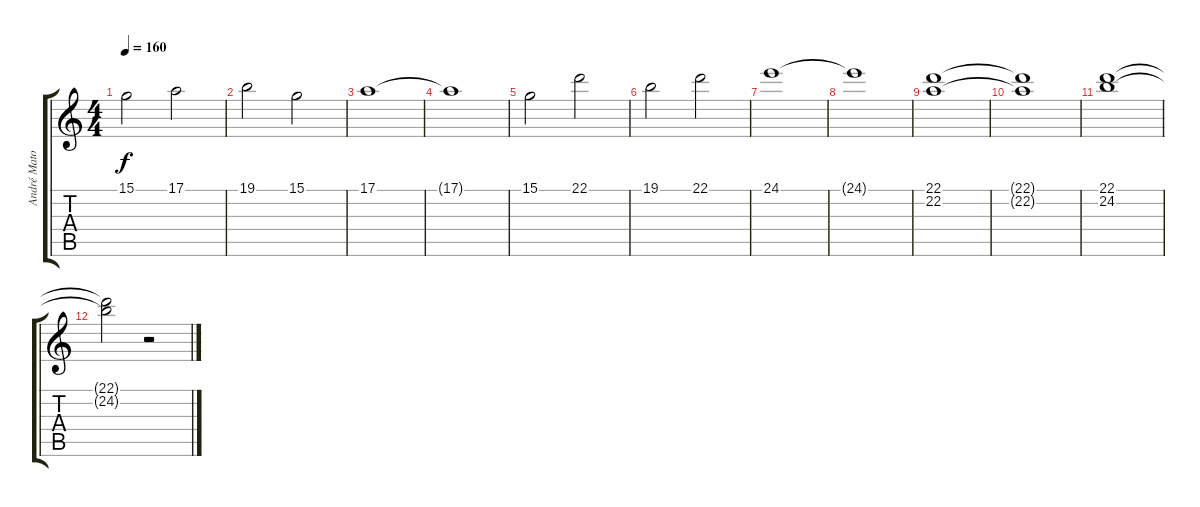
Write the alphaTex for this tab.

\track ("André Matos Vocal" "André Mato") {instrument lead6voice}
\staff {score tabs}
\tuning (E4 B3 G3 D3 A2 E2) {hide}
\ts (4 4)
\tempo 160
\clef g2
\ks c
15.1.2{dy f instrument lead6voice} 17.1.2 |
19.1.2 15.1.2 |
17.1.1 |
17.1{t}.1 |
15.1.2 22.1.2 |
19.1.2 22.1.2 |
24.1.1 |
24.1{t}.1 |
(22.1 22.2).1 |
(22.1{t} 22.2{t}).1 |
(22.1 24.2).1 |
(22.1{t} 24.2{t}).2 r.2
